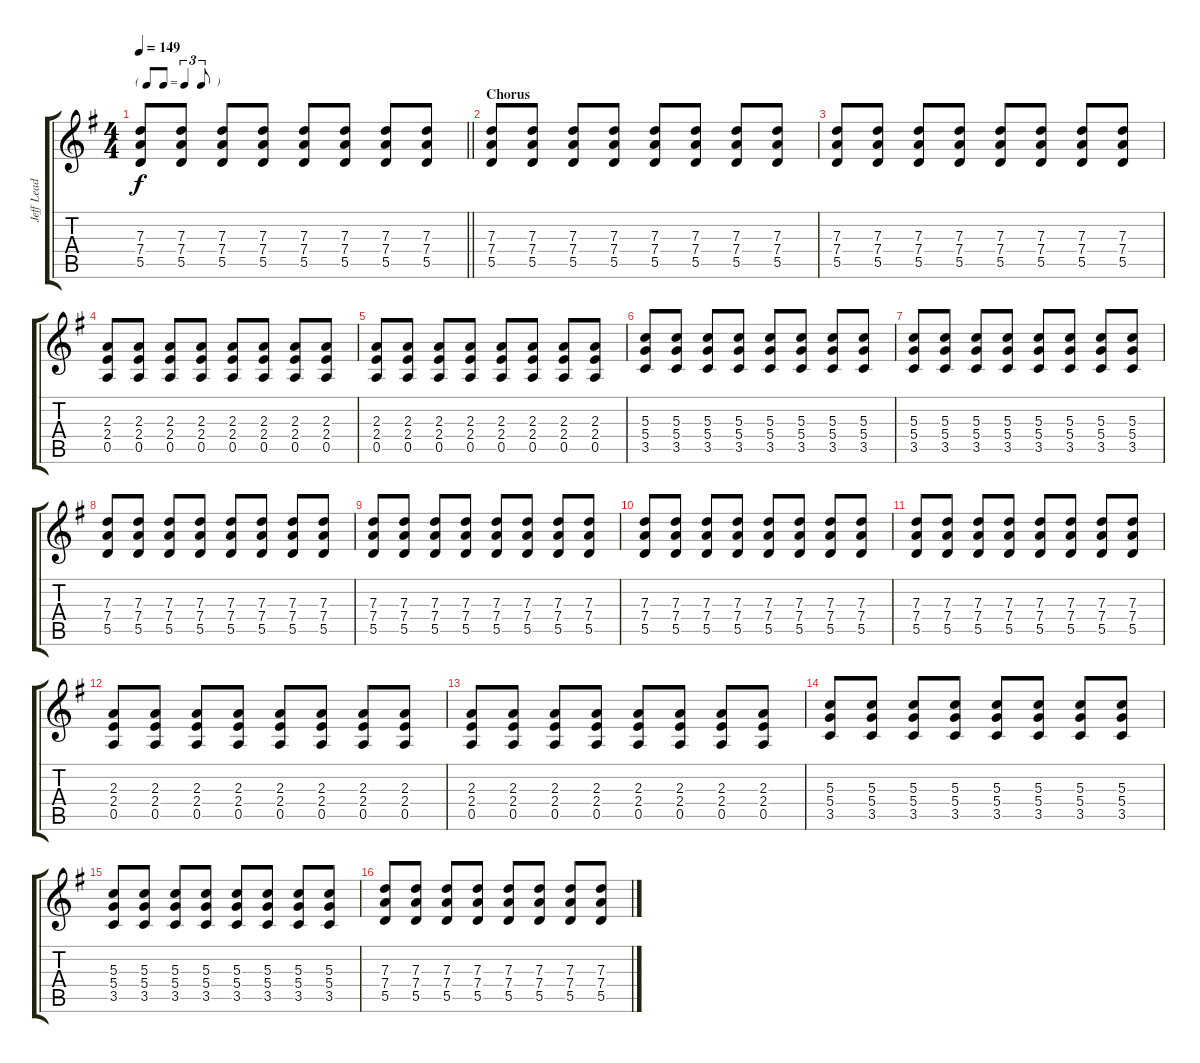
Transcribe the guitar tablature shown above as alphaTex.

\track ("Jeff Lead" "Jeff Lead") {instrument distortionguitar}
\staff {score tabs}
\tuning (E4 B3 G3 D3 A2 D2) {hide}
\ts (4 4)
\tf triplet8th
\tempo 149
\clef g2
\barLineRight lightlight
\ks g
(7.3 7.4 5.5).8{dy f} (7.3 7.4 5.5).8 (7.3 7.4 5.5).8 (7.3 7.4 5.5).8 (7.3 7.4 5.5).8 (7.3 7.4 5.5).8 (7.3 7.4 5.5).8 (7.3 7.4 5.5).8 |
\section ("" "Chorus")
(7.3 7.4 5.5).8{instrument distortionguitar} (7.3 7.4 5.5).8 (7.3 7.4 5.5).8 (7.3 7.4 5.5).8 (7.3 7.4 5.5).8 (7.3 7.4 5.5).8 (7.3 7.4 5.5).8 (7.3 7.4 5.5).8 |
(7.3 7.4 5.5).8 (7.3 7.4 5.5).8 (7.3 7.4 5.5).8 (7.3 7.4 5.5).8 (7.3 7.4 5.5).8 (7.3 7.4 5.5).8 (7.3 7.4 5.5).8 (7.3 7.4 5.5).8 |
(2.3 2.4 0.5).8 (2.3 2.4 0.5).8 (2.3 2.4 0.5).8 (2.3 2.4 0.5).8 (2.3 2.4 0.5).8 (2.3 2.4 0.5).8 (2.3 2.4 0.5).8 (2.3 2.4 0.5).8 |
(2.3 2.4 0.5).8 (2.3 2.4 0.5).8 (2.3 2.4 0.5).8 (2.3 2.4 0.5).8 (2.3 2.4 0.5).8 (2.3 2.4 0.5).8 (2.3 2.4 0.5).8 (2.3 2.4 0.5).8 |
(5.3 5.4 3.5).8 (5.3 5.4 3.5).8 (5.3 5.4 3.5).8 (5.3 5.4 3.5).8 (5.3 5.4 3.5).8 (5.3 5.4 3.5).8 (5.3 5.4 3.5).8 (5.3 5.4 3.5).8 |
(5.3 5.4 3.5).8 (5.3 5.4 3.5).8 (5.3 5.4 3.5).8 (5.3 5.4 3.5).8 (5.3 5.4 3.5).8 (5.3 5.4 3.5).8 (5.3 5.4 3.5).8 (5.3 5.4 3.5).8 |
(7.3 7.4 5.5).8 (7.3 7.4 5.5).8 (7.3 7.4 5.5).8 (7.3 7.4 5.5).8 (7.3 7.4 5.5).8 (7.3 7.4 5.5).8 (7.3 7.4 5.5).8 (7.3 7.4 5.5).8 |
(7.3 7.4 5.5).8 (7.3 7.4 5.5).8 (7.3 7.4 5.5).8 (7.3 7.4 5.5).8 (7.3 7.4 5.5).8 (7.3 7.4 5.5).8 (7.3 7.4 5.5).8 (7.3 7.4 5.5).8 |
(7.3 7.4 5.5).8 (7.3 7.4 5.5).8 (7.3 7.4 5.5).8 (7.3 7.4 5.5).8 (7.3 7.4 5.5).8 (7.3 7.4 5.5).8 (7.3 7.4 5.5).8 (7.3 7.4 5.5).8 |
(7.3 7.4 5.5).8 (7.3 7.4 5.5).8 (7.3 7.4 5.5).8 (7.3 7.4 5.5).8 (7.3 7.4 5.5).8 (7.3 7.4 5.5).8 (7.3 7.4 5.5).8 (7.3 7.4 5.5).8 |
(2.3 2.4 0.5).8 (2.3 2.4 0.5).8 (2.3 2.4 0.5).8 (2.3 2.4 0.5).8 (2.3 2.4 0.5).8 (2.3 2.4 0.5).8 (2.3 2.4 0.5).8 (2.3 2.4 0.5).8 |
(2.3 2.4 0.5).8 (2.3 2.4 0.5).8 (2.3 2.4 0.5).8 (2.3 2.4 0.5).8 (2.3 2.4 0.5).8 (2.3 2.4 0.5).8 (2.3 2.4 0.5).8 (2.3 2.4 0.5).8 |
(5.3 5.4 3.5).8 (5.3 5.4 3.5).8 (5.3 5.4 3.5).8 (5.3 5.4 3.5).8 (5.3 5.4 3.5).8 (5.3 5.4 3.5).8 (5.3 5.4 3.5).8 (5.3 5.4 3.5).8 |
(5.3 5.4 3.5).8 (5.3 5.4 3.5).8 (5.3 5.4 3.5).8 (5.3 5.4 3.5).8 (5.3 5.4 3.5).8 (5.3 5.4 3.5).8 (5.3 5.4 3.5).8 (5.3 5.4 3.5).8 |
(7.3 7.4 5.5).8 (7.3 7.4 5.5).8 (7.3 7.4 5.5).8 (7.3 7.4 5.5).8 (7.3 7.4 5.5).8 (7.3 7.4 5.5).8 (7.3 7.4 5.5).8 (7.3 7.4 5.5).8
